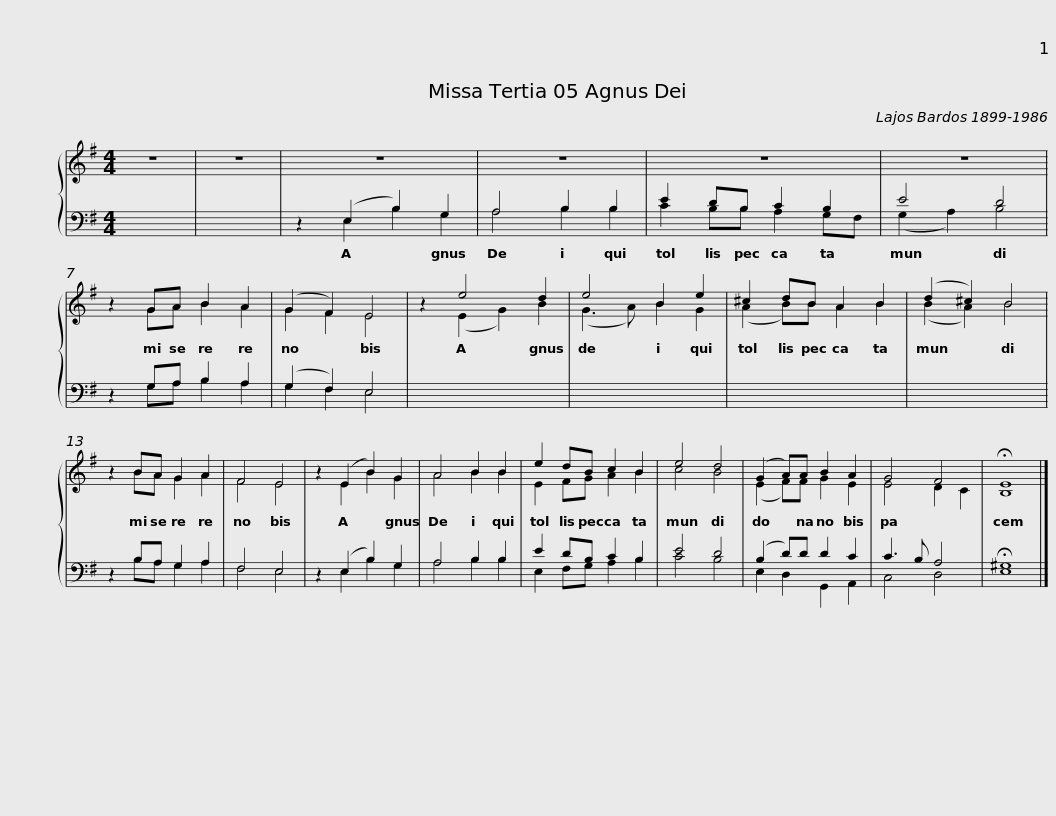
X:1
%%score { ( 1 4 ) | ( 2 3 ) }
L:1/8
M:4/4
I:linebreak $
K:G
V:1 treble
V:4 treble
V:2 bass
V:3 bass
V:1
 z8 | z8 | z8 | z8 | z8 | %5
 z8 | z2 GA B2 A2 | (G2 F2) E4 | z2 e4 d2 |$ e4 B2 e2 | %10
 ^c2 dB A2 B2 | (d2 ^c2) B4 | z2 BA G2 A2 | F4 E4 | z2 (E2 B2) G2 | %15
 A4 B2 B2 | e2 dB c2 B2 |$ e4 d4 | (G2 A)A B2 A2 | G4 F4 | %20
 !fermata!E8 |] %21
V:2
 x8 | x8 | z2 (E,2 B,2) G,2 | A,4 B,2 B,2 | E2 DB, C2 B,2 | %5
 E4 D4 | z2 G,A, B,2 A,2 | (G,2 F,2) E,4 | x8 |$ x8 | %10
 x8 | x8 | z2 B,A, G,2 A,2 | F,4 E,4 | z2 (E,2 B,2) G,2 | %15
 A,4 B,2 B,2 | E2 DB, C2 B,2 |$ E4 D4 | (B,2 D)D D2 C2 | C3 B, A,4 | %20
 !fermata!^G,8 |] %21
V:3
 x8 | x8 | z2 E,2 B,2 G,2 | A,4 B,2 B,2 | C2 B,B, A,2 G,F, | %5
 (G,2 A,2) B,4 | z2 G,A, B,2 A,2 | G,2 F,2 E,4 | x8 |$ x8 | %10
 x8 | x8 | z2 B,A, G,2 A,2 | F,4 E,4 | z2 E,2 B,2 G,2 | %15
 A,4 B,2 B,2 | E,2 F,G, A,2 B,2 |$ C4 B,4 | E,2 D,2 G,,2 A,,2 | C,4 D,4 | %20
 E,8 |] %21
V:4
 x8 | x8 | x8 | x8 | x8 | %5
 x8 | z2 GA B2 A2 | G2 F2 E4 | z2 (E2 G2) B2 |$ (G3 A) B2 G2 | %10
 (A2 B)B A2 B2 | (B2 A2) B4 | z2 BA G2 A2 | F4 E4 | z2 E2 B2 G2 | %15
 A4 B2 B2 | E2 FG A2 B2 |$ c4 B4 | (E2 F)F G2 E2 | E4 D2 C2 | %20
 B,8 |] %21
